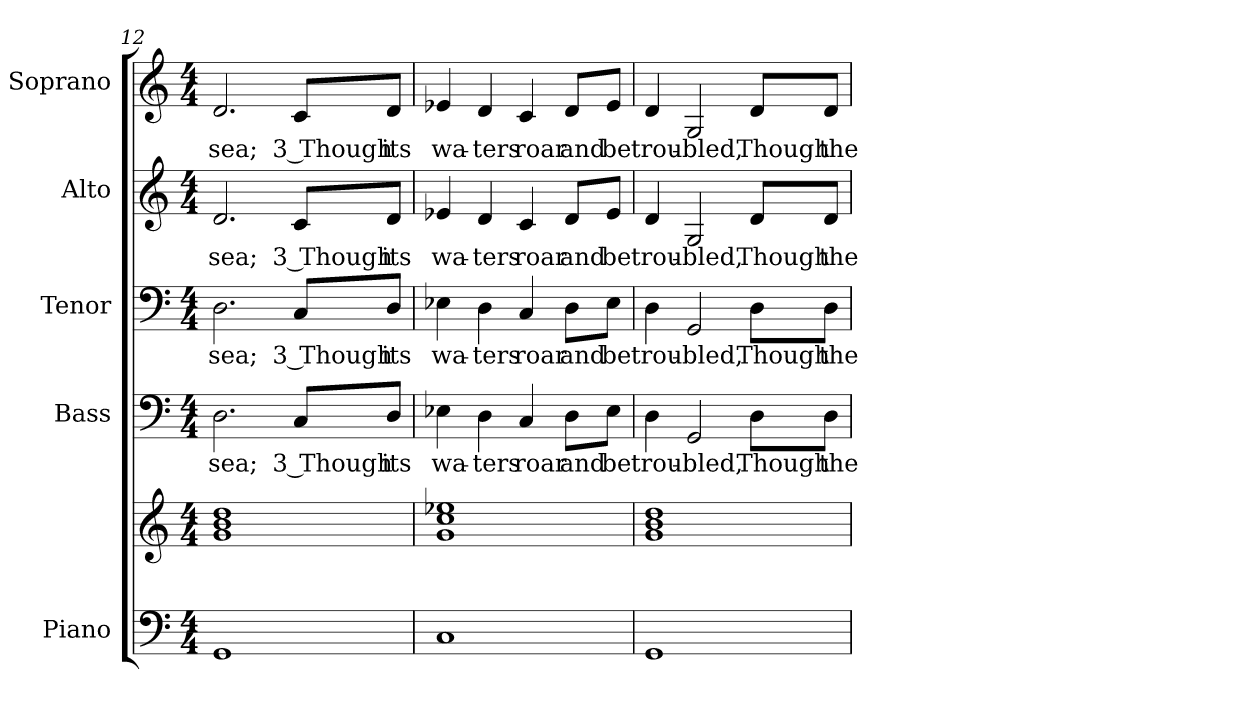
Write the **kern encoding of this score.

**kern	**kern	**kern	**text	**kern	**text	**kern	**text	**kern	**text
*part5	*part5	*part4	*part4	*part3	*part3	*part2	*part2	*part1	*part1
*staff6	*staff5	*staff4	*staff4	*staff3	*staff3	*staff2	*staff2	*staff1	*staff1
*I"Piano	*	*I"Bass	*	*I"Tenor	*	*I"Alto	*	*I"Soprano	*
*I'Pno.	*	*I'B.	*	*I'T.	*	*I'A.	*	*I'S.	*
*clefF4	*clefG2	*clefF4	*	*clefF4	*	*clefG2	*	*clefG2	*
*k[]	*k[]	*k[]	*	*k[]	*	*k[]	*	*k[]	*
*C:	*C:	*C:	*	*C:	*	*C:	*	*C:	*
*M4/4	*M4/4	*M4/4	*	*M4/4	*	*M4/4	*	*M4/4	*
=12	=12	=12	=12	=12	=12	=12	=12	=12	=12
!	!	!	!LO:LY:b:color=#000000	!	!	!	!	!	!
!	!	!	!	!	!LO:LY:b:color=#000000	!	!	!	!
!	!	!	!	!	!	!	!LO:LY:b:color=#000000	!	!
!	!	!	!	!	!	!	!	!	!LO:LY:b:color=#000000
1GGi	1gi 1bi 1ddi	2.Di\	sea;	2.Di\	sea;	2.di/	sea;	2.di/	sea;
!	!	!	!LO:LY:b:color=#000000	!	!	!	!	!	!
!	!	!	!	!	!LO:LY:b:color=#000000	!	!	!	!
!	!	!	!	!	!	!	!LO:LY:b:color=#000000	!	!
!	!	!	!	!	!	!	!	!	!LO:LY:b:color=#000000
.	.	8Ci/L	3 Though	8Ci/L	3 Though	8ci/L	3 Though	8ci/L	3 Though
!	!	!	!LO:LY:b:color=#000000	!	!	!	!	!	!
!	!	!	!	!	!LO:LY:b:color=#000000	!	!	!	!
!	!	!	!	!	!	!	!LO:LY:b:color=#000000	!	!
!	!	!	!	!	!	!	!	!	!LO:LY:b:color=#000000
.	.	8Di/J	its	8Di/J	its	8di/J	its	8di/J	its
!!LO:PB:g=z
=13	=13	=13	=13	=13	=13	=13	=13	=13	=13
!	!	!	!LO:LY:b:color=#000000	!	!	!	!	!	!
!	!	!	!	!	!LO:LY:b:color=#000000	!	!	!	!
!	!	!	!	!	!	!	!LO:LY:b:color=#000000	!	!
!	!	!	!	!	!	!	!	!	!LO:LY:b:color=#000000
1Ci	1gi 1cci 1ee-Xi	4E-Xi\	wa-	4E-Xi\	wa-	4e-Xi/	wa-	4e-Xi/	wa-
!	!	!	!LO:LY:b:color=#000000	!	!	!	!	!	!
!	!	!	!	!	!LO:LY:b:color=#000000	!	!	!	!
!	!	!	!	!	!	!	!LO:LY:b:color=#000000	!	!
!	!	!	!	!	!	!	!	!	!LO:LY:b:color=#000000
.	.	4Di\	-ters	4Di\	-ters	4di/	-ters	4di/	-ters
!	!	!	!LO:LY:b:color=#000000	!	!	!	!	!	!
!	!	!	!	!	!LO:LY:b:color=#000000	!	!	!	!
!	!	!	!	!	!	!	!LO:LY:b:color=#000000	!	!
!	!	!	!	!	!	!	!	!	!LO:LY:b:color=#000000
.	.	4Ci/	roar	4Ci/	roar	4ci/	roar	4ci/	roar
!	!	!	!LO:LY:b:color=#000000	!	!	!	!	!	!
!	!	!	!	!	!LO:LY:b:color=#000000	!	!	!	!
!	!	!	!	!	!	!	!LO:LY:b:color=#000000	!	!
!	!	!	!	!	!	!	!	!	!LO:LY:b:color=#000000
.	.	8Di\L	and	8Di\L	and	8di/L	and	8di/L	and
!	!	!	!LO:LY:b:color=#000000	!	!	!	!	!	!
!	!	!	!	!	!LO:LY:b:color=#000000	!	!	!	!
!	!	!	!	!	!	!	!LO:LY:b:color=#000000	!	!
!	!	!	!	!	!	!	!	!	!LO:LY:b:color=#000000
.	.	8E-i\J	be	8E-i\J	be	8e-i/J	be	8e-i/J	be
=14	=14	=14	=14	=14	=14	=14	=14	=14	=14
!	!	!	!LO:LY:b:color=#000000	!	!	!	!	!	!
!	!	!	!	!	!LO:LY:b:color=#000000	!	!	!	!
!	!	!	!	!	!	!	!LO:LY:b:color=#000000	!	!
!	!	!	!	!	!	!	!	!	!LO:LY:b:color=#000000
1GGi	1gi 1bi 1ddi	4Di\	trou-	4Di\	trou-	4di/	trou-	4di/	trou-
!	!	!	!LO:LY:b:color=#000000	!	!	!	!	!	!
!	!	!	!	!	!LO:LY:b:color=#000000	!	!	!	!
!	!	!	!	!	!	!	!LO:LY:b:color=#000000	!	!
!	!	!	!	!	!	!	!	!	!LO:LY:b:color=#000000
.	.	2GGi/	-bled,	2GGi/	-bled,	2Gi/	-bled,	2Gi/	-bled,
!	!	!	!LO:LY:b:color=#000000	!	!	!	!	!	!
!	!	!	!	!	!LO:LY:b:color=#000000	!	!	!	!
!	!	!	!	!	!	!	!LO:LY:b:color=#000000	!	!
!	!	!	!	!	!	!	!	!	!LO:LY:b:color=#000000
.	.	8Di\L	Though	8Di\L	Though	8di/L	Though	8di/L	Though
!	!	!	!LO:LY:b:color=#000000	!	!	!	!	!	!
!	!	!	!	!	!LO:LY:b:color=#000000	!	!	!	!
!	!	!	!	!	!	!	!LO:LY:b:color=#000000	!	!
!	!	!	!	!	!	!	!	!	!LO:LY:b:color=#000000
.	.	8Di\J	the	8Di\J	the	8di/J	the	8di/J	the
=	=	=	=	=	=	=	=	=	=
*-	*-	*-	*-	*-	*-	*-	*-	*-	*-
